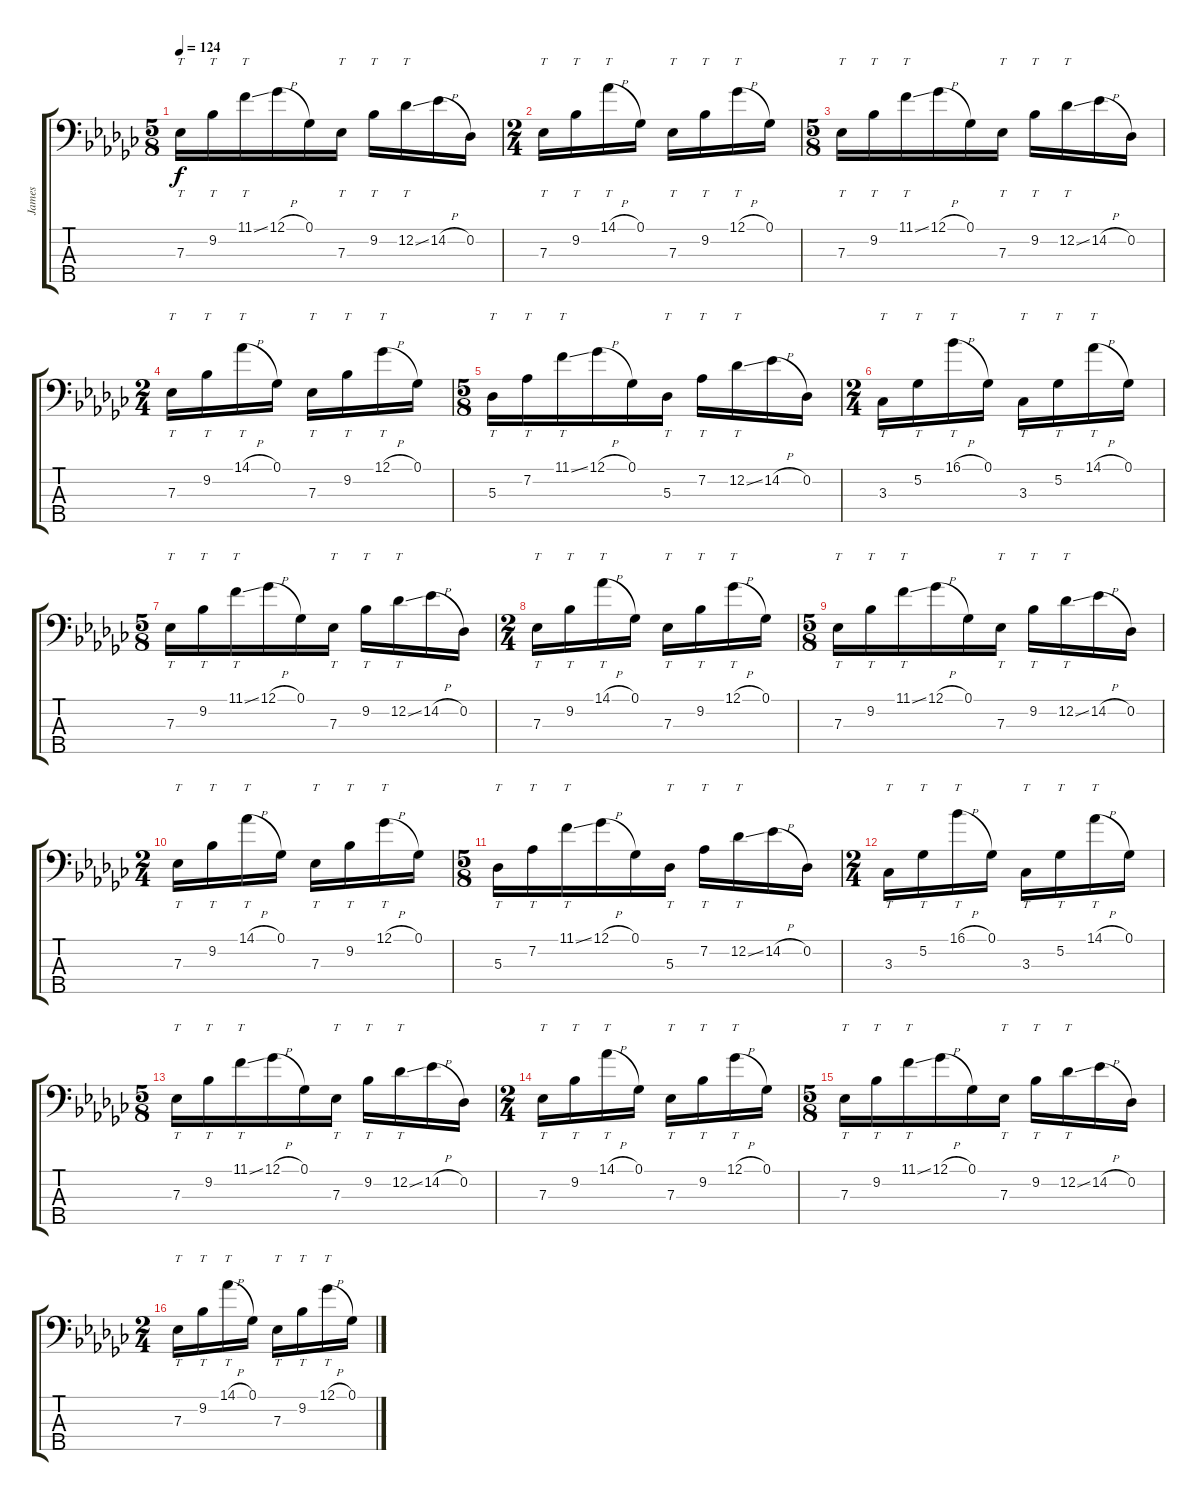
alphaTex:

\track ("James" "James") {instrument electricbassfinger}
\staff {score tabs}
\tuning (Gb2 Db2 Ab1 Db1 Ab0) {hide}
\ts (5 8)
\tempo 124
\clef f4
\ks gb
7.3.16{tt dy f} 9.2.16{tt} 11.1{ss}.16{tt} 12.1{h}.16 0.1.16 7.3.16{tt} 9.2.16{tt} 12.2{ss}.16{tt} 14.2{h}.16 0.2.16 |
\ts (2 4)
7.3.16{tt} 9.2.16{tt} 14.1{h}.16{tt} 0.1.16 7.3.16{tt} 9.2.16{tt} 12.1{h}.16{tt} 0.1.16 |
\ts (5 8)
7.3.16{tt} 9.2.16{tt} 11.1{ss}.16{tt} 12.1{h}.16 0.1.16 7.3.16{tt} 9.2.16{tt} 12.2{ss}.16{tt} 14.2{h}.16 0.2.16 |
\ts (2 4)
7.3.16{tt} 9.2.16{tt} 14.1{h}.16{tt} 0.1.16 7.3.16{tt} 9.2.16{tt} 12.1{h}.16{tt} 0.1.16 |
\ts (5 8)
5.3.16{tt} 7.2.16{tt} 11.1{ss}.16{tt} 12.1{h}.16 0.1.16 5.3.16{tt} 7.2.16{tt} 12.2{ss}.16{tt} 14.2{h}.16 0.2.16 |
\ts (2 4)
3.3.16{tt} 5.2.16{tt} 16.1{h}.16{tt} 0.1.16 3.3.16{tt} 5.2.16{tt} 14.1{h}.16{tt} 0.1.16 |
\ts (5 8)
7.3.16{tt} 9.2.16{tt} 11.1{ss}.16{tt} 12.1{h}.16 0.1.16 7.3.16{tt} 9.2.16{tt} 12.2{ss}.16{tt} 14.2{h}.16 0.2.16 |
\ts (2 4)
7.3.16{tt} 9.2.16{tt} 14.1{h}.16{tt} 0.1.16 7.3.16{tt} 9.2.16{tt} 12.1{h}.16{tt} 0.1.16 |
\ts (5 8)
7.3.16{tt} 9.2.16{tt} 11.1{ss}.16{tt} 12.1{h}.16 0.1.16 7.3.16{tt} 9.2.16{tt} 12.2{ss}.16{tt} 14.2{h}.16 0.2.16 |
\ts (2 4)
7.3.16{tt} 9.2.16{tt} 14.1{h}.16{tt} 0.1.16 7.3.16{tt} 9.2.16{tt} 12.1{h}.16{tt} 0.1.16 |
\ts (5 8)
5.3.16{tt} 7.2.16{tt} 11.1{ss}.16{tt} 12.1{h}.16 0.1.16 5.3.16{tt} 7.2.16{tt} 12.2{ss}.16{tt} 14.2{h}.16 0.2.16 |
\ts (2 4)
3.3.16{tt} 5.2.16{tt} 16.1{h}.16{tt} 0.1.16 3.3.16{tt} 5.2.16{tt} 14.1{h}.16{tt} 0.1.16 |
\ts (5 8)
7.3.16{tt} 9.2.16{tt} 11.1{ss}.16{tt} 12.1{h}.16 0.1.16 7.3.16{tt} 9.2.16{tt} 12.2{ss}.16{tt} 14.2{h}.16 0.2.16 |
\ts (2 4)
7.3.16{tt} 9.2.16{tt} 14.1{h}.16{tt} 0.1.16 7.3.16{tt} 9.2.16{tt} 12.1{h}.16{tt} 0.1.16 |
\ts (5 8)
7.3.16{tt} 9.2.16{tt} 11.1{ss}.16{tt} 12.1{h}.16 0.1.16 7.3.16{tt} 9.2.16{tt} 12.2{ss}.16{tt} 14.2{h}.16 0.2.16 |
\ts (2 4)
7.3.16{tt} 9.2.16{tt} 14.1{h}.16{tt} 0.1.16 7.3.16{tt} 9.2.16{tt} 12.1{h}.16{tt} 0.1.16
